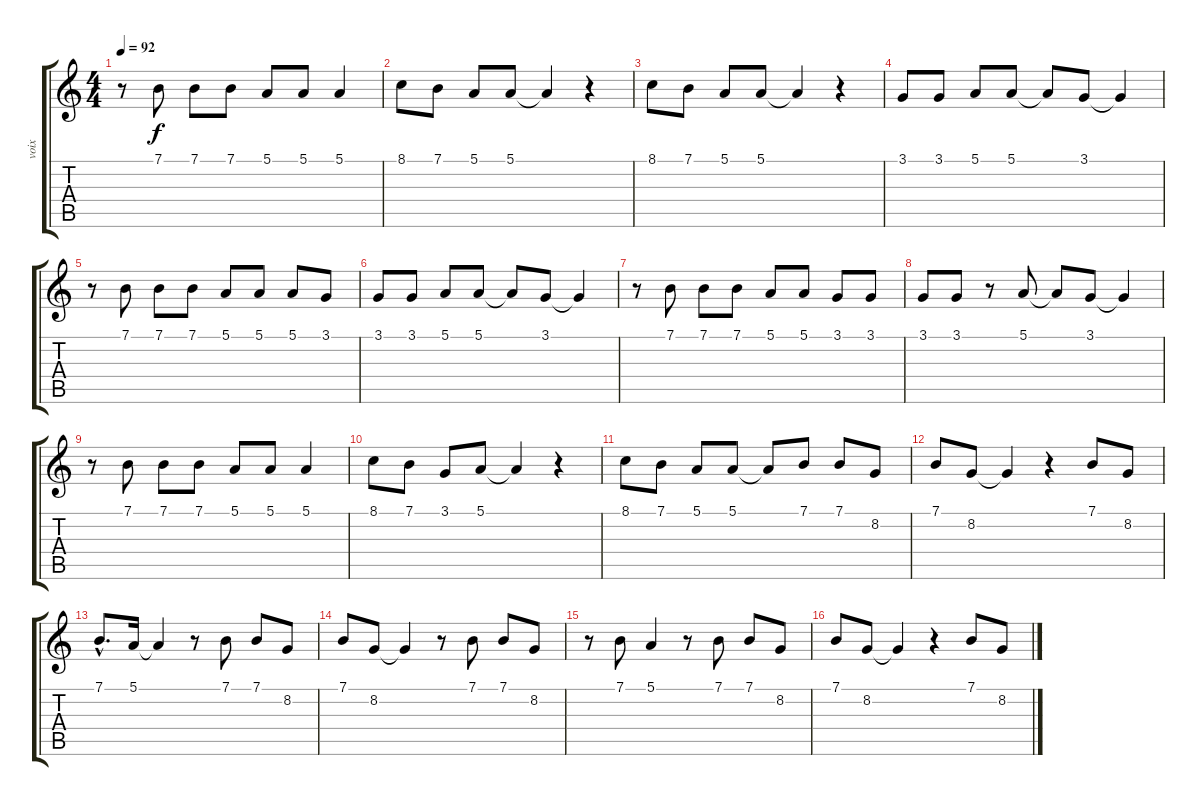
\track ("voix" "voix") {instrument flute}
\staff {score tabs}
\tuning (E4 B3 G3 D3 A2 E2) {hide}
\ts (4 4)
\tempo 92
\clef g2
\ks c
r.8{dy f} 7.1.8 7.1.8 7.1.8 5.1.8 5.1.8 5.1.4 |
8.1.8 7.1.8 5.1.8 5.1.8 5.1{t}.4 r.4 |
8.1.8 7.1.8 5.1.8 5.1.8 5.1{t}.4 r.4 |
3.1.8 3.1.8 5.1.8 5.1.8 5.1{t}.8 3.1.8 3.1{t}.4 |
r.8 7.1.8 7.1.8 7.1.8 5.1.8 5.1.8 5.1.8 3.1.8 |
3.1.8 3.1.8 5.1.8 5.1.8 5.1{t}.8 3.1.8 3.1{t}.4 |
r.8 7.1.8 7.1.8 7.1.8 5.1.8 5.1.8 3.1.8 3.1.8 |
3.1.8 3.1.8 r.8 5.1.8 5.1{t}.8 3.1.8 3.1{t}.4 |
r.8 7.1.8 7.1.8 7.1.8 5.1.8 5.1.8 5.1.4 |
8.1.8 7.1.8 3.1.8 5.1.8 5.1{t}.4 r.4 |
8.1.8 7.1.8 5.1.8 5.1.8 5.1{t}.8 7.1.8 7.1.8 8.2.8 |
7.1.8 8.2.8 8.2{t}.4 r.4 7.1.8 8.2.8 |
7.1{hac}.8{d} 5.1.16 5.1{t}.4 r.8 7.1.8 7.1.8 8.2.8 |
7.1.8 8.2.8 8.2{t}.4 r.8 7.1.8 7.1.8 8.2.8 |
r.8 7.1.8 5.1.4 r.8 7.1.8 7.1.8 8.2.8 |
7.1.8 8.2.8 8.2{t}.4 r.4 7.1.8 8.2.8
